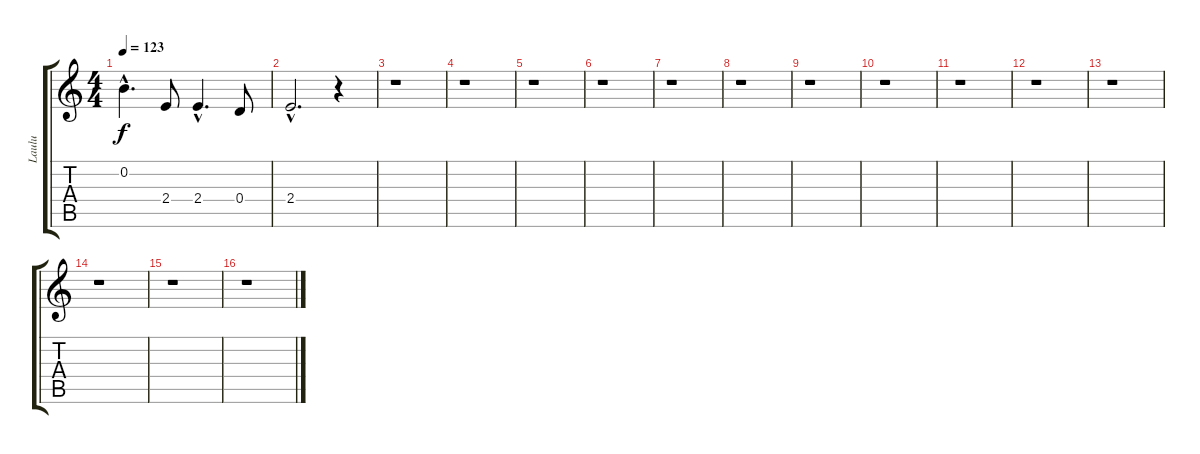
\track ("Laulu" "Laulu") {instrument overdrivenguitar}
\staff {score tabs}
\tuning (E4 B3 G3 D3 A2 E2) {hide}
\ts (4 4)
\tempo 123
\clef g2
\ks c
0.2{hac}.4{d dy f} 2.4.8 2.4{hac}.4{d} 0.4.8 |
2.4{hac}.2{d} r.4 |
r.1 |
r.1 |
r.1 |
r.1 |
r.1 |
r.1 |
r.1 |
r.1 |
r.1 |
r.1 |
r.1 |
r.1 |
r.1 |
r.1
